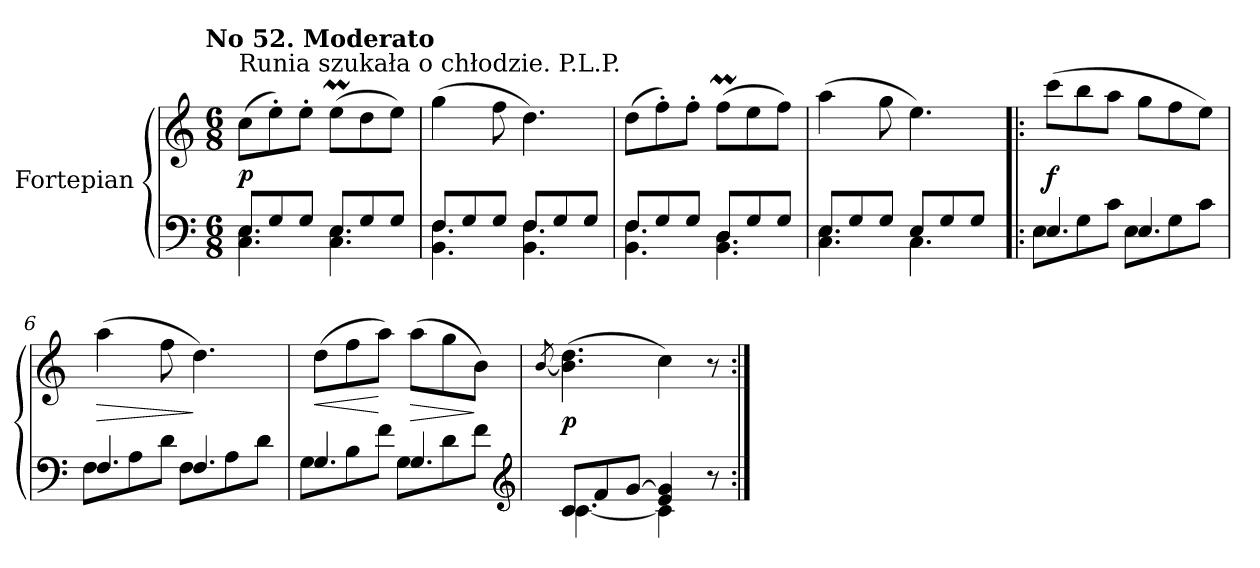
**kern	**kern	**dynam
*part1	*part1	*part1
*staff2	*staff1	*staff1/2
*I"Fortepian	*	*
*clefF4	*clefG2	*
*k[]	*k[]	*
!!LO:TX:omd:t=No 52. Moderato
*M6/8	*M6/8	*
*MM92	*MM92	*
=1	=1	=1
*^	*	*
!	!	!LO:TX:a:t=Runia szukała o chłodzie. P.L.P.	!
8E/L	4.C\ 4.E\	(8cc\L	p
8G/	.	8ee'\)	.
8G/J	.	8ee'\J	.
8E/L	4.C\ 4.E\	(8eem\L	.
8G/	.	8dd\	.
8G/J	.	8ee\J)	.
=2	=2	=2	=2
8F/L	4.BB\ 4.F\	(4gg\	.
8G/	.	.	.
8G/J	.	8ff\	.
8F/L	4.BB\ 4.F\	4.dd\)	.
8G/	.	.	.
8G/J	.	.	.
=3	=3	=3	=3
8F/L	4.BB\ 4.F\	(8dd\L	.
8G/	.	8ff'\)	.
8G/J	.	8ff'\J	.
8D/L	4.BB\ 4.D\	(8ffM\L	.
8G/	.	8ee\	.
8G/J	.	8ff\J)	.
=4	=4	=4	=4
8E/L	4.C\ 4.E\	(4aa\	.
8G/	.	.	.
8G/J	.	8gg\	.
8E/L	4.C\	4.ee\)	.
8G/	.	.	.
8G/J	.	.	.
=5!|:	=5!|:	=5!|:	=5!|:
4.E/	8E\L	(8ccc\L	f
.	8G\	8bb\	.
.	8c\J	8aa\J	.
4.E/	8E\L	8gg\L	.
.	8G\	8ff\	.
.	8c\J	8ee\J)	.
=6	=6	=6	=6
!	!	!	!LO:HP:b
4.F/	8F\L	(4aa\	>
.	8A\	.	.
.	8d\J	8ff\	.
4.F/	8F\L	4.dd\)	]
.	8A\	.	.
.	8d\J	.	.
=7	=7	=7	=7
!	!	!	!LO:HP:b
4.G/	8G\L	(8dd\L	<
.	8B\	8ff\	.
.	8f\J	8aa\J)	[
!	!	!	!LO:HP:b
4.G/	8G\L	(8aa\L	>
.	8d\	8gg\	.
.	8f\J	8b\J)	]
*clefG2	*	*	*
=8	=8	=8	=8
.	.	[8qb/	.
8c/L	[4.c\	(4.b]\ 4.dd\	p
8f/	.	.	.
[8g/J	.	.	.
4e/ 4g]/	4c\]	4cc\)	.
8r	8rgyy	8r	.
*v	*v	*	*
=:|!	=:|!	=:|!
*-	*-	*-
